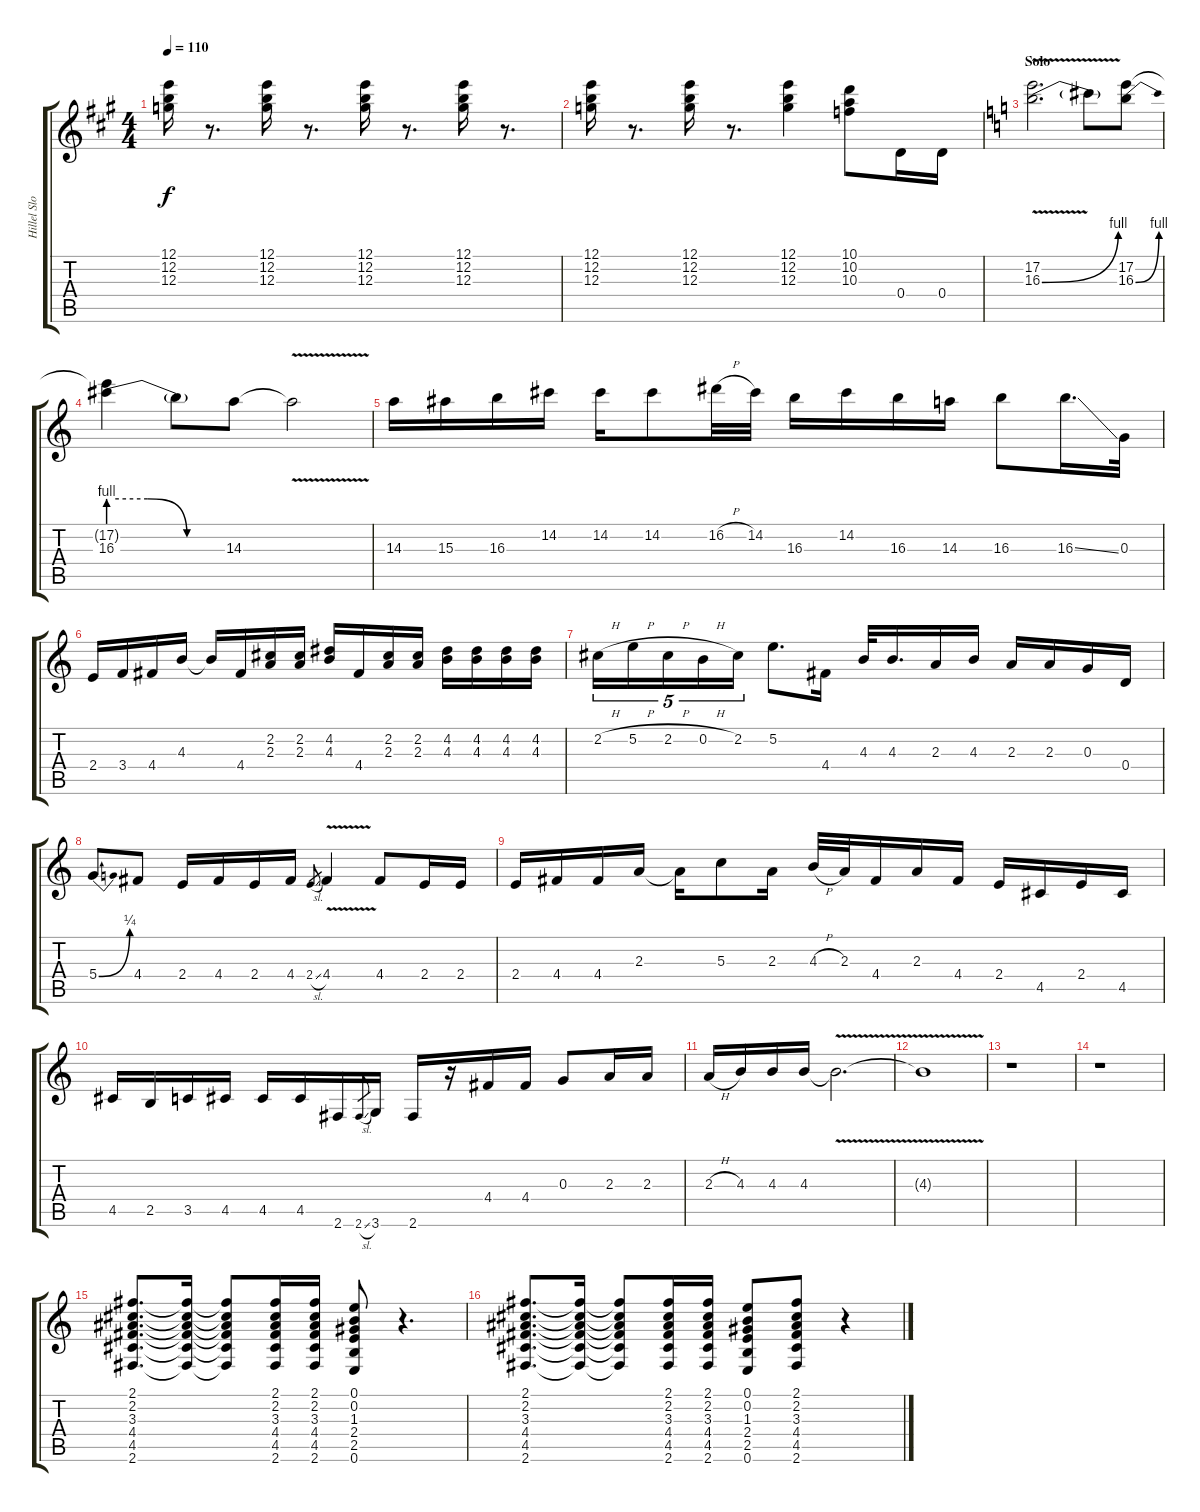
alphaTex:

\track ("Hillel Slovak" "Hillel Slo") {instrument overdrivenguitar}
\staff {score tabs}
\tuning (E4 B3 G3 D3 A2 E2) {hide}
\ts (4 4)
\tempo 110
\clef g2
\ks a
(12.1 12.2 12.3).16{dy f} r.8{d} (12.1 12.2 12.3).16 r.8{d} (12.1 12.2 12.3).16 r.8{d} (12.1 12.2 12.3).16 r.8{d} |
(12.1 12.2 12.3).16 r.8{d} (12.1 12.2 12.3).16 r.8{d} (12.1 12.2 12.3).4 (10.1 10.2 10.3).8 0.4.16 0.4.16 |
\section ("" "Solo")
\ks c
(17.2{v} 16.3{be (bend 0 0 60 4) v}).2{d} 16.3{t}.8 (17.2 16.3{be (bend 0 0 60 4)}).8 |
(17.2{t} 16.3{be (custom 0 4 20 4 40 0 60 0)}).4 16.3{t}.8 14.3.8 14.3{v t}.2 |
14.3.16 15.3.16 16.3.16 14.2.16 14.2.16 14.2.8 16.2{h}.32 14.2.32 16.3.16 14.2.16 16.3.16 14.3.16 16.3.8 16.3{ss}.16{d} 0.3.32 |
2.4.16 3.4.16 4.4.16 4.3.16 4.3{t}.16 4.4.16 (2.2 2.3).16 (2.2 2.3).16 (4.2 4.3).16 4.4.16 (2.2 2.3).16 (2.2 2.3).16 (4.2 4.3).16 (4.2 4.3).16 (4.2 4.3).16 (4.2 4.3).16 |
2.2{h}.16{tu (5 4)} 5.2{h}.16{tu (5 4)} 2.2{h}.16{tu (5 4)} 0.2{h}.16{tu (5 4)} 2.2.16{tu (5 4)} 5.2.8{d} 4.4.16 4.3.32 4.3.16{d} 2.3.16 4.3.16 2.3.16 2.3.16 0.3.16 0.4.16 |
5.4{be (bend 0 0 60 1)}.8 4.4.8 2.4.16 4.4.16 2.4.16 4.4.16 2.4{sl}.8{gr} 4.4{v}.4 4.4.8 2.4.16 2.4.16 |
2.4.16 4.4.16 4.4.16 2.3.16 2.3{t}.16 5.3.8 2.3.16 4.3{h}.32 2.3.32 4.4.16 2.3.16 4.4.16 2.4.16 4.5.16 2.4.16 4.5.16 |
4.5.16 2.5.16 3.5.16 4.5.16 4.5.16 4.5.16 2.6.16 2.6{sl}.8{gr} 3.6.16 2.6.16 r.16 4.4.16 4.4.16 0.3.8 2.3.16 2.3.16 |
2.3{h}.16 4.3.16 4.3.16 4.3.16 4.3{v t}.2{d} |
4.3{t}.1 |
r.1 |
r.1 |
(2.1 2.2 3.3 4.4 4.5 2.6).8{d} (2.1{t} 2.2{t} 3.3{t} 4.4{t} 4.5{t} 2.6{t}).16 (2.1{t} 2.2{t} 3.3{t} 4.4{t} 4.5{t} 2.6{t}).8 (2.1 2.2 3.3 4.4 4.5 2.6).16 (2.1 2.2 3.3 4.4 4.5 2.6).16 (0.1 0.2 1.3 2.4 2.5 0.6).8 r.4{d} |
(2.1 2.2 3.3 4.4 4.5 2.6).8{d} (2.1{t} 2.2{t} 3.3{t} 4.4{t} 4.5{t} 2.6{t}).16 (2.1{t} 2.2{t} 3.3{t} 4.4{t} 4.5{t} 2.6{t}).8 (2.1 2.2 3.3 4.4 4.5 2.6).16 (2.1 2.2 3.3 4.4 4.5 2.6).16 (0.1 0.2 1.3 2.4 2.5 0.6).8 (2.1 2.2 3.3 4.4 4.5 2.6).8 r.4
